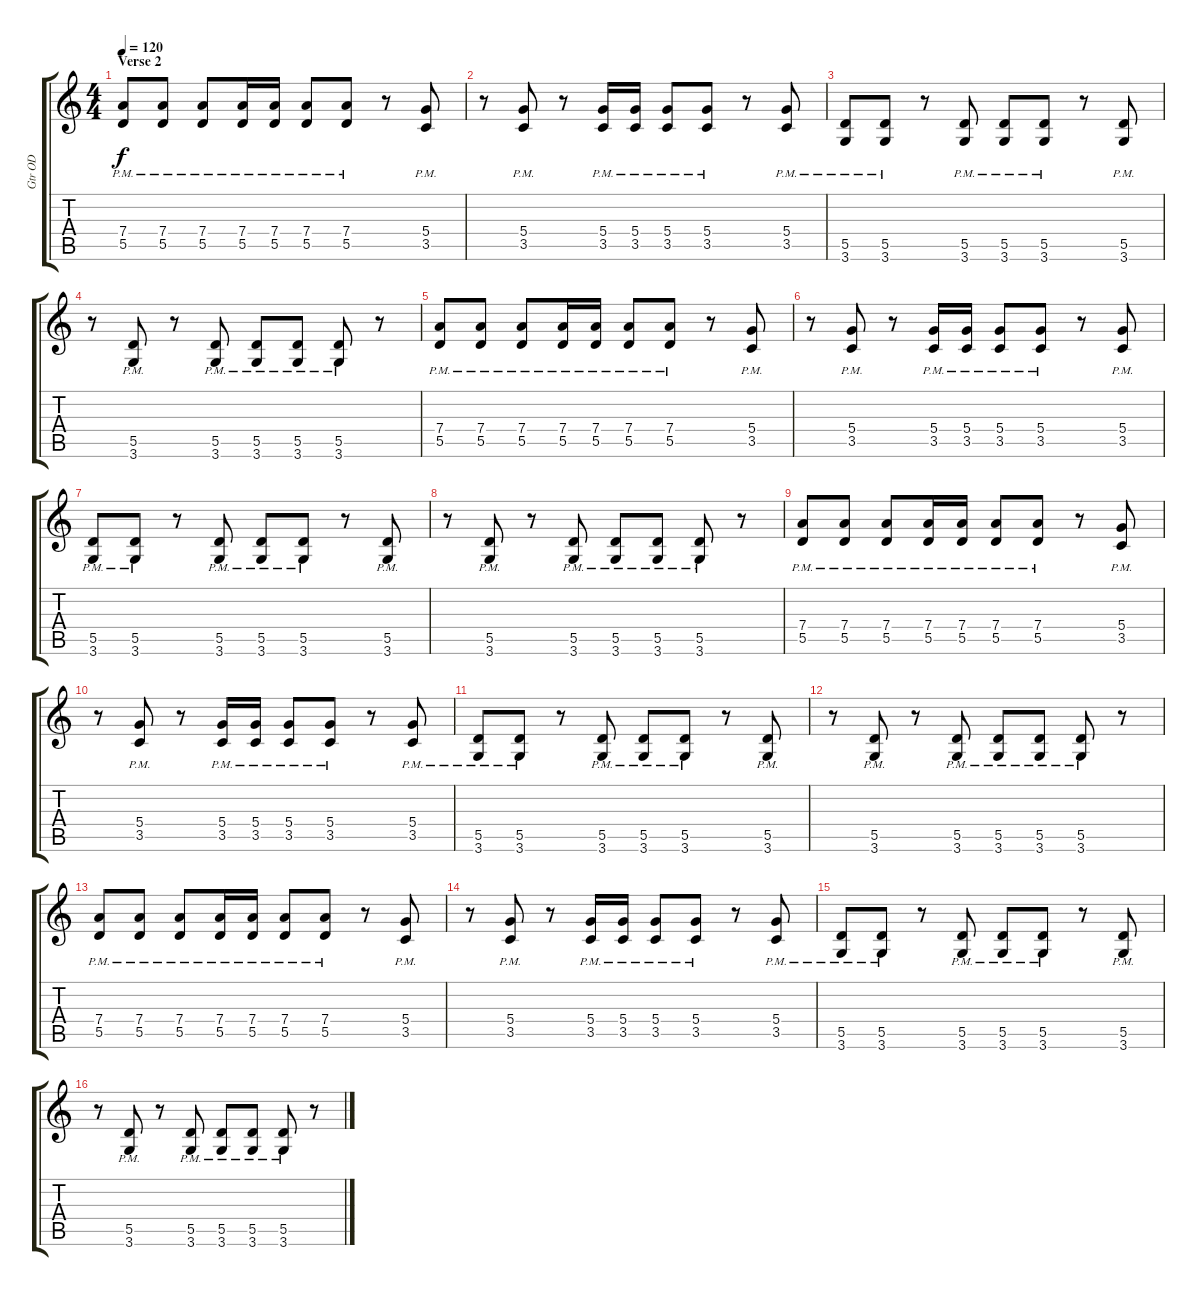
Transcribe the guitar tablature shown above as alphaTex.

\track ("Gtr OD" "Gtr OD") {instrument overdrivenguitar}
\staff {score tabs}
\tuning (E4 B3 G3 D3 A2 E2) {hide}
\ts (4 4)
\section ("" "Verse 2")
\tempo 120
\clef g2
\ks c
(7.4{pm} 5.5{pm}).8{dy f} (7.4{pm} 5.5{pm}).8 (7.4{pm} 5.5{pm}).8 (7.4{pm} 5.5{pm}).16 (7.4{pm} 5.5{pm}).16 (7.4{pm} 5.5{pm}).8 (7.4{pm} 5.5{pm}).8 r.8 (5.4{pm} 3.5{pm}).8 |
r.8 (5.4{pm} 3.5{pm}).8 r.8 (5.4{pm} 3.5{pm}).16 (5.4{pm} 3.5{pm}).16 (5.4{pm} 3.5{pm}).8 (5.4{pm} 3.5{pm}).8 r.8 (5.4{pm} 3.5{pm}).8 |
(5.5{pm} 3.6{pm}).8 (5.5{pm} 3.6{pm}).8 r.8 (5.5{pm} 3.6{pm}).8 (5.5{pm} 3.6{pm}).8 (5.5{pm} 3.6{pm}).8 r.8 (5.5{pm} 3.6{pm}).8 |
r.8 (5.5{pm} 3.6{pm}).8 r.8 (5.5{pm} 3.6{pm}).8 (5.5{pm} 3.6{pm}).8 (5.5{pm} 3.6{pm}).8 (5.5{pm} 3.6{pm}).8 r.8 |
(7.4{pm} 5.5{pm}).8 (7.4{pm} 5.5{pm}).8 (7.4{pm} 5.5{pm}).8 (7.4{pm} 5.5{pm}).16 (7.4{pm} 5.5{pm}).16 (7.4{pm} 5.5{pm}).8 (7.4{pm} 5.5{pm}).8 r.8 (5.4{pm} 3.5{pm}).8 |
r.8 (5.4{pm} 3.5{pm}).8 r.8 (5.4{pm} 3.5{pm}).16 (5.4{pm} 3.5{pm}).16 (5.4{pm} 3.5{pm}).8 (5.4{pm} 3.5{pm}).8 r.8 (5.4{pm} 3.5{pm}).8 |
(5.5{pm} 3.6{pm}).8 (5.5{pm} 3.6{pm}).8 r.8 (5.5{pm} 3.6{pm}).8 (5.5{pm} 3.6{pm}).8 (5.5{pm} 3.6{pm}).8 r.8 (5.5{pm} 3.6{pm}).8 |
r.8 (5.5{pm} 3.6{pm}).8 r.8 (5.5{pm} 3.6{pm}).8 (5.5{pm} 3.6{pm}).8 (5.5{pm} 3.6{pm}).8 (5.5{pm} 3.6{pm}).8 r.8 |
(7.4{pm} 5.5{pm}).8 (7.4{pm} 5.5{pm}).8 (7.4{pm} 5.5{pm}).8 (7.4{pm} 5.5{pm}).16 (7.4{pm} 5.5{pm}).16 (7.4{pm} 5.5{pm}).8 (7.4{pm} 5.5{pm}).8 r.8 (5.4{pm} 3.5{pm}).8 |
r.8 (5.4{pm} 3.5{pm}).8 r.8 (5.4{pm} 3.5{pm}).16 (5.4{pm} 3.5{pm}).16 (5.4{pm} 3.5{pm}).8 (5.4{pm} 3.5{pm}).8 r.8 (5.4{pm} 3.5{pm}).8 |
(5.5{pm} 3.6{pm}).8 (5.5{pm} 3.6{pm}).8 r.8 (5.5{pm} 3.6{pm}).8 (5.5{pm} 3.6{pm}).8 (5.5{pm} 3.6{pm}).8 r.8 (5.5{pm} 3.6{pm}).8 |
r.8 (5.5{pm} 3.6{pm}).8 r.8 (5.5{pm} 3.6{pm}).8 (5.5{pm} 3.6{pm}).8 (5.5{pm} 3.6{pm}).8 (5.5{pm} 3.6{pm}).8 r.8 |
(7.4{pm} 5.5{pm}).8 (7.4{pm} 5.5{pm}).8 (7.4{pm} 5.5{pm}).8 (7.4{pm} 5.5{pm}).16 (7.4{pm} 5.5{pm}).16 (7.4{pm} 5.5{pm}).8 (7.4{pm} 5.5{pm}).8 r.8 (5.4{pm} 3.5{pm}).8 |
r.8 (5.4{pm} 3.5{pm}).8 r.8 (5.4{pm} 3.5{pm}).16 (5.4{pm} 3.5{pm}).16 (5.4{pm} 3.5{pm}).8 (5.4{pm} 3.5{pm}).8 r.8 (5.4{pm} 3.5{pm}).8 |
(5.5{pm} 3.6{pm}).8 (5.5{pm} 3.6{pm}).8 r.8 (5.5{pm} 3.6{pm}).8 (5.5{pm} 3.6{pm}).8 (5.5{pm} 3.6{pm}).8 r.8 (5.5{pm} 3.6{pm}).8 |
r.8 (5.5{pm} 3.6{pm}).8 r.8 (5.5{pm} 3.6{pm}).8 (5.5{pm} 3.6{pm}).8 (5.5{pm} 3.6{pm}).8 (5.5{pm} 3.6{pm}).8 r.8
